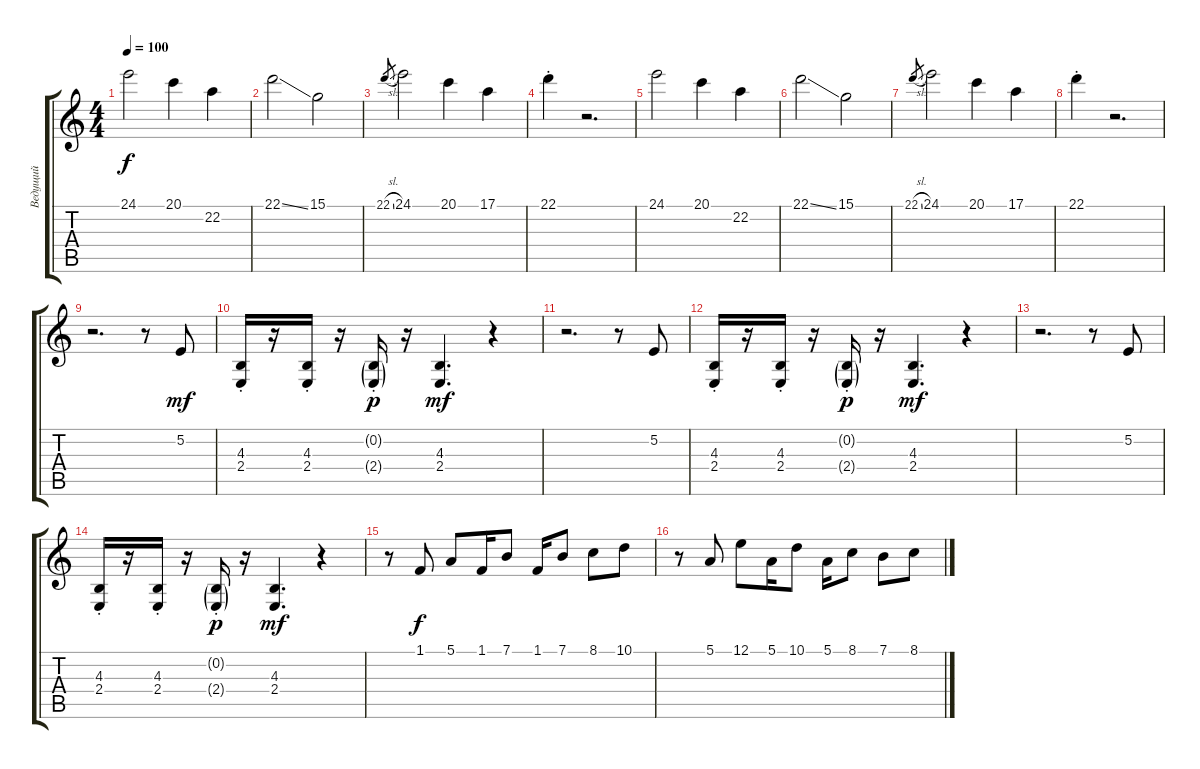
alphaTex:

\track ("Ведущий" "Ведущий") {solo instrument lead1square}
\staff {score tabs}
\tuning (E4 B3 G3 D3 A2 E2) {hide}
\ts (4 4)
\tempo 100
\clef g2
\ks c
24.1.2{dy f} 20.1.4 22.2.4 |
22.1{ss}.2 15.1.2 |
22.1{sl}.8{gr} 24.1.2 20.1.4 17.1.4 |
22.1{st}.4 r.2{d} |
24.1.2 20.1.4 22.2.4 |
22.1{ss}.2 15.1.2 |
22.1{sl}.8{gr} 24.1.2 20.1.4 17.1.4 |
22.1{st}.4 r.2{d} |
r.2{d} r.8 5.2.8{dy mf instrument lead2sawtooth} |
(4.3{st} 2.4{st}).16 r.16 (4.3{st} 2.4{st}).16 r.16 (0.2{g st} 2.4{g st}).16{dy p} r.16 (4.3 2.4).4{d dy mf} r.4 |
r.2{d} r.8 5.2.8 |
(4.3{st} 2.4{st}).16 r.16 (4.3{st} 2.4{st}).16 r.16 (0.2{g st} 2.4{g st}).16{dy p} r.16 (4.3 2.4).4{d dy mf} r.4 |
r.2{d} r.8 5.2.8 |
(4.3{st} 2.4{st}).16 r.16 (4.3{st} 2.4{st}).16 r.16 (0.2{g st} 2.4{g st}).16{dy p} r.16 (4.3 2.4).4{d dy mf} r.4 |
r.8 1.1.8{dy f instrument vibraphone} 5.1.8 1.1.16 7.1.8 1.1.16 7.1.8 8.1.8 10.1.8 |
r.8 5.1.8 12.1.8 5.1.16 10.1.8 5.1.16 8.1.8 7.1.8 8.1.8
